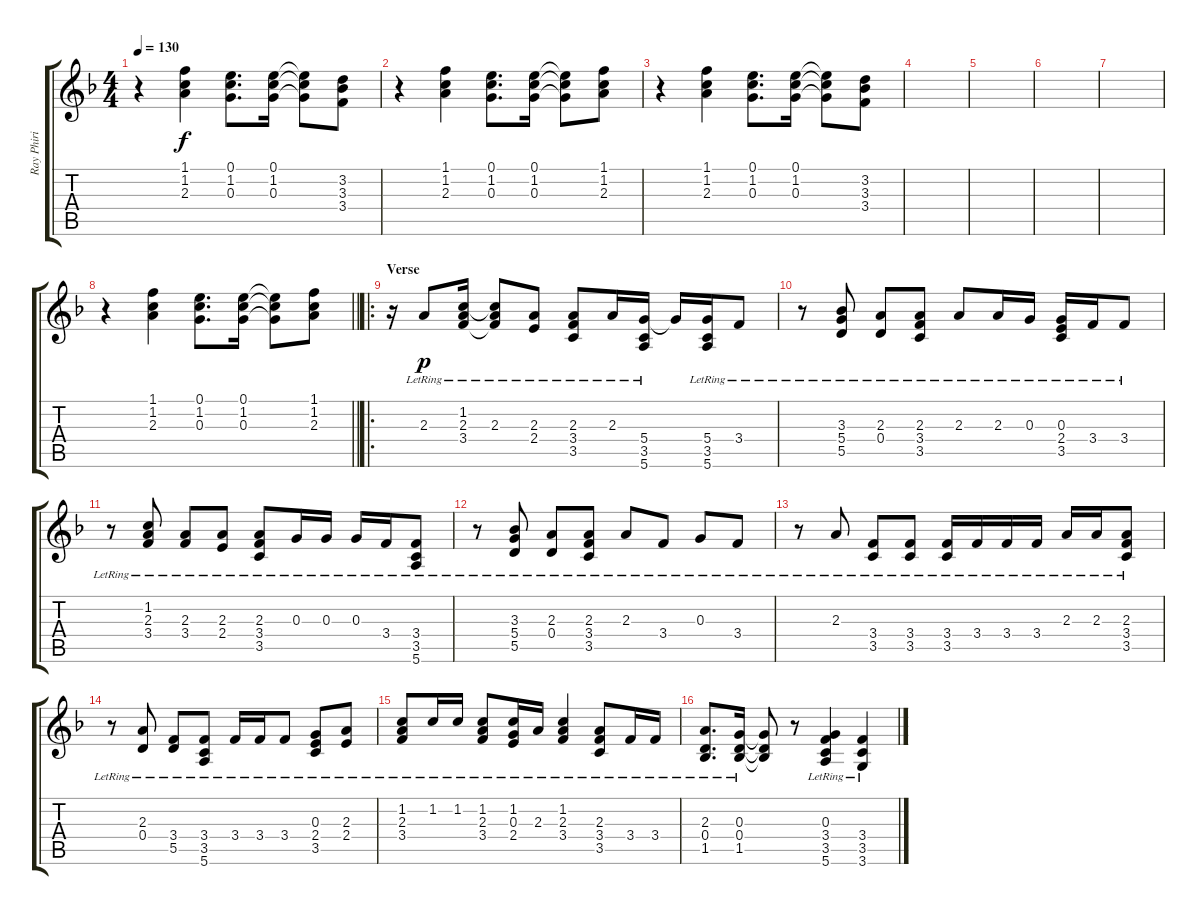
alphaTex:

\track ("Ray Phiri" "Ray Phiri") {instrument electricguitarclean}
\staff {score tabs}
\tuning (E4 B3 G3 D3 A2 E2) {hide}
\ts (4 4)
\tempo 130
\clef g2
\ks f
r.4{dy f instrument electricguitarclean} (1.1 1.2 2.3).4 (0.1 1.2 0.3).8{d} (0.1 1.2 0.3).16 (0.1{t} 1.2{t} 0.3{t}).8 (3.2 3.3 3.4).8 |
r.4 (1.1 1.2 2.3).4 (0.1 1.2 0.3).8{d} (0.1 1.2 0.3).16 (0.1{t} 1.2{t} 0.3{t}).8 (1.1 1.2 2.3).8 |
r.4 (1.1 1.2 2.3).4 (0.1 1.2 0.3).8{d} (0.1 1.2 0.3).16 (0.1{t} 1.2{t} 0.3{t}).8 (3.2 3.3 3.4).8 |
|
|
|
|
\barLineRight lightlight
r.4 (1.1 1.2 2.3).4 (0.1 1.2 0.3).8{d} (0.1 1.2 0.3).16 (0.1{t} 1.2{t} 0.3{t}).8 (1.1 1.2 2.3).8 |
\ro
\section ("" "Verse")
r.16 2.3{lr}.8{dy p} (1.2{lr} 2.3{lr} 3.4{lr}).16 (1.2{t} 2.3{lr} 3.4{t}).8 (2.3{lr} 2.4{lr}).8 (2.3{lr} 3.4{lr} 3.5{lr}).8 2.3{lr}.16 (5.4{lr} 3.5{lr} 5.6{lr}).16 5.4{t}.16 (5.4{lr} 3.5{lr} 5.6{lr}).16 3.4{lr}.8 |
r.8 (3.3{lr} 5.4{lr} 5.5{lr}).8 (2.3{lr} 0.4{lr}).8 (2.3{lr} 3.4{lr} 3.5{lr}).8 2.3{lr}.8 2.3{lr}.16 0.3{lr}.16 (0.3{lr} 2.4{lr} 3.5{lr}).16 3.4{lr}.16 3.4{lr}.8 |
r.8 (1.2{lr} 2.3{lr} 3.4{lr}).8 (2.3{lr} 3.4{lr}).8 (2.3{lr} 2.4{lr}).8 (2.3{lr} 3.4{lr} 3.5{lr}).8 0.3{lr}.16 0.3{lr}.16 0.3{lr}.16 3.4{lr}.16 (3.4{lr} 3.5{lr} 5.6{lr}).8 |
r.8 (3.3{lr} 5.4{lr} 5.5{lr}).8 (2.3{lr} 0.4{lr}).8 (2.3{lr} 3.4{lr} 3.5{lr}).8 2.3{lr}.8 3.4{lr}.8 0.3{lr}.8 3.4{lr}.8 |
r.8 2.3{lr}.8 (3.4{lr} 3.5{lr}).8 (3.4{lr} 3.5{lr}).8 (3.4{lr} 3.5{lr}).16 3.4{lr}.16 3.4{lr}.16 3.4{lr}.16 2.3{lr}.16 2.3{lr}.16 (2.3{lr} 3.4{lr} 3.5{lr}).8 |
r.8 (2.3{lr} 0.4{lr}).8 (3.4{lr} 5.5{lr}).8 (3.4{lr} 3.5{lr} 5.6{lr}).8 3.4{lr}.16 3.4{lr}.16 3.4{lr}.8 (0.3{lr} 2.4{lr} 3.5{lr}).8 (2.3{lr} 2.4{lr}).8 |
(1.2{lr} 2.3{lr} 3.4{lr}).8 1.2{lr}.16 1.2{lr}.16 (1.2{lr} 2.3{lr} 3.4{lr}).8 (1.2{lr} 0.3{lr} 2.4{lr}).16 2.3{lr}.16 (1.2{lr} 2.3{lr} 3.4{lr}).4 (2.3{lr} 3.4{lr} 3.5{lr}).8 3.4{lr}.16 3.4{lr}.16 |
(2.3{lr} 0.4{lr} 1.5{lr}).8{d} (0.3{lr} 0.4{lr} 1.5{lr}).16 (0.3{t} 0.4{t} 1.5{t}).8 r.8 (0.3{lr} 3.4{lr} 3.5{lr} 5.6{lr}).4 (3.4{lr} 3.5{lr} 3.6{lr}).4
